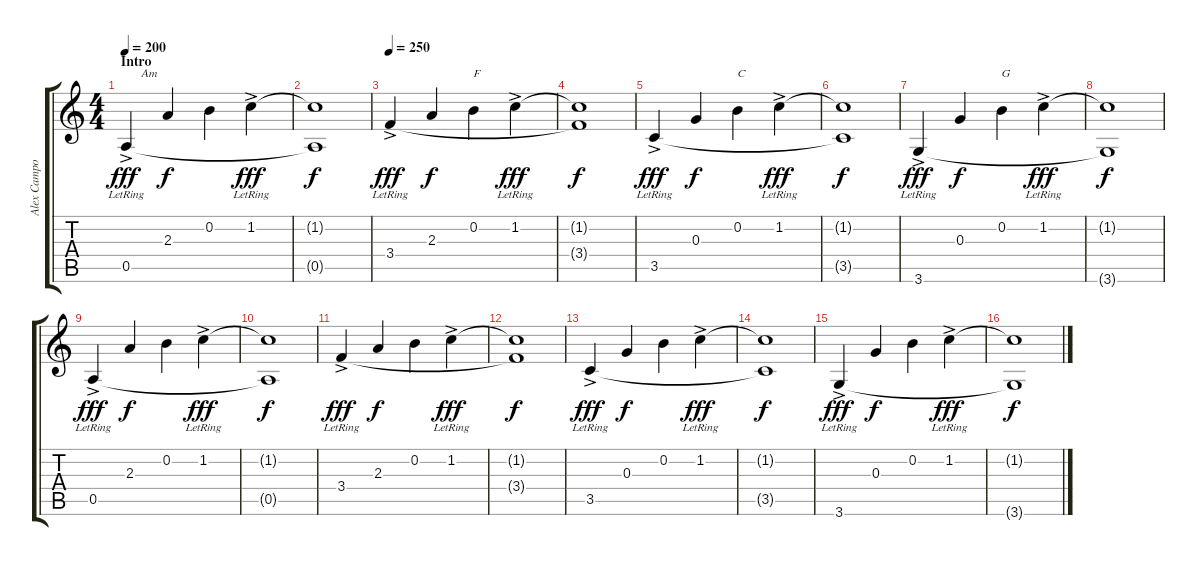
\track ("Alex Campos" "Alex Campo") {instrument electricguitarclean}
\staff {score tabs}
\tuning (E4 B3 G3 D3 A2 E2) {hide}
\ts (4 4)
\section ("" "Intro")
\tempo 200
\tempo 256
\tempo 200
\clef g2
\ks c
0.5{ac lr}.4{txt "     Am" dy fff instrument electricguitarclean} 2.3.4{dy f} 0.2.4 1.2{ac lr}.4{dy fff} |
(1.2{t} 0.5{t}).1{dy f} |
\tempo 250
3.4{ac lr}.4{dy fff} 2.3.4{dy f} 0.2.4{txt "F"} 1.2{ac lr}.4{dy fff} |
(1.2{t} 3.4{t}).1{dy f} |
3.5{ac lr}.4{dy fff} 0.3.4{dy f} 0.2.4{txt "C"} 1.2{ac lr}.4{dy fff} |
(1.2{t} 3.5{t}).1{dy f} |
3.6{ac lr}.4{dy fff} 0.3.4{dy f} 0.2.4{txt "G"} 1.2{ac lr}.4{dy fff} |
(1.2{t} 3.6{t}).1{dy f} |
0.5{ac lr}.4{dy fff} 2.3.4{dy f} 0.2.4 1.2{ac lr}.4{dy fff} |
(1.2{t} 0.5{t}).1{dy f} |
3.4{ac lr}.4{dy fff} 2.3.4{dy f} 0.2.4 1.2{ac lr}.4{dy fff} |
(1.2{t} 3.4{t}).1{dy f} |
3.5{ac lr}.4{dy fff} 0.3.4{dy f} 0.2.4 1.2{ac lr}.4{dy fff} |
(1.2{t} 3.5{t}).1{dy f} |
3.6{ac lr}.4{dy fff} 0.3.4{dy f} 0.2.4 1.2{ac lr}.4{dy fff} |
(1.2{t} 3.6{t}).1{dy f}
